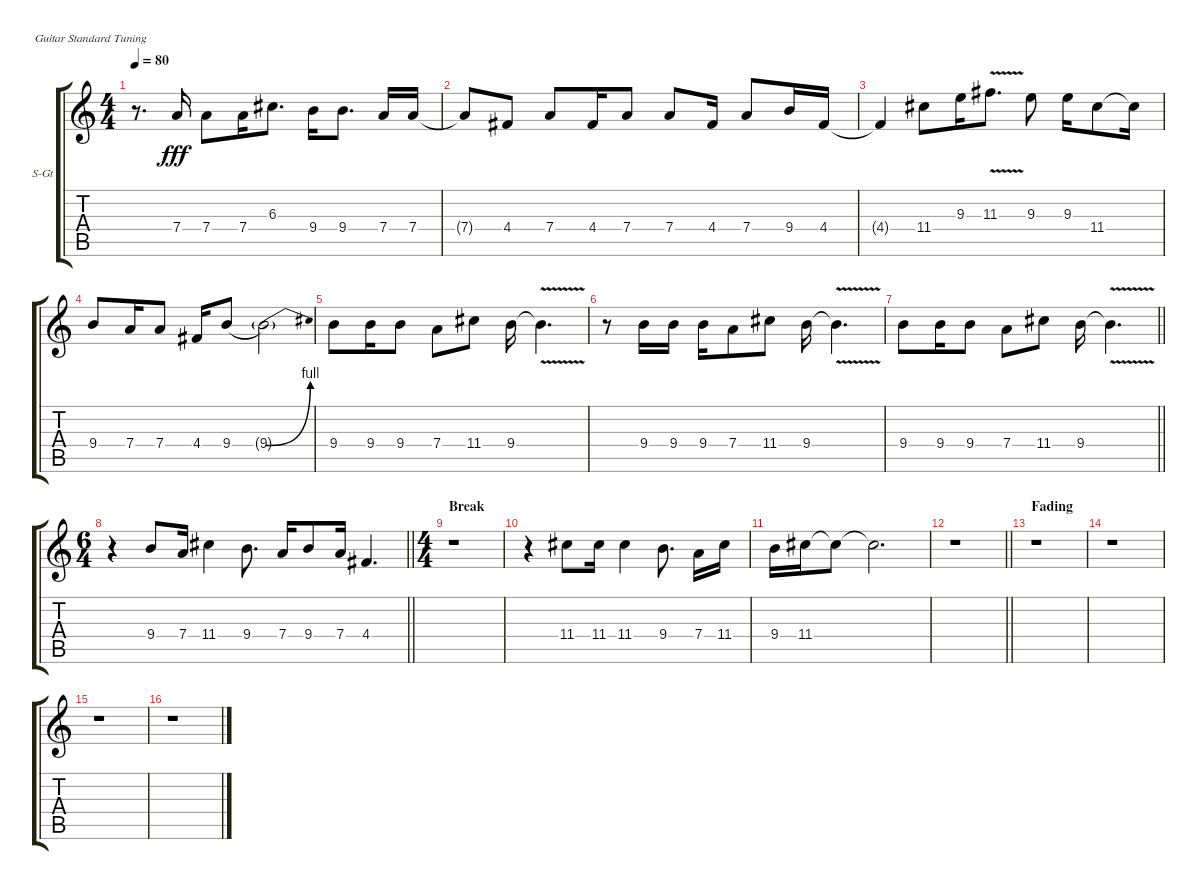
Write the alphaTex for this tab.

\bracketExtendMode groupsimilarinstruments
\firstSystemTrackNameOrientation horizontal
\otherSystemsTrackNameOrientation horizontal
\track ("Vocal" "S-Gt") {instrument orchestralharp}
\staff {score tabs}
\tuning (E4 B3 G3 D3 A2 E2)
\displaytranspose 12
\ts (4 4)
\tempo 80
\clef g2
\ks c
r.8{d dy fff} 7.4.16 7.4.8 7.4.16 6.3.8{d} 9.4.16 9.4.8{d} 7.4.16 7.4.16 |
7.4{t}.8 4.4.8 7.4.8 4.4.16 7.4.8 7.4.8 4.4.16 7.4.8 9.4.16 4.4.16 |
4.4{t}.4 11.4.8 9.3.16 11.3{v}.8{d} 9.3.8 9.3.16 11.4.8 11.4{t}.16 |
9.4.8 7.4.16 7.4.8 4.4.16 9.4{be (hold 0 0 60 0)}.8 9.4{be (bend 0 0 60 4) t}.2 |
9.4.8 9.4.16 9.4.8 7.4.8 11.4.8 9.4.16 9.4{v t}.4{d} |
r.8 9.4.16 9.4.16 9.4.16 7.4.8 11.4.8 9.4.16 9.4{v t}.4{d} |
\barLineRight lightlight
9.4.8 9.4.16 9.4.8 7.4.8 11.4.8 9.4.16 9.4{v t}.4{d} |
\ts (6 4)
\beaming (8 6 6)
\barLineRight lightlight
r.4 9.4.8 7.4.16 11.4.4 9.4.8{d} 7.4.16 9.4.8 7.4.16 4.4.4{d} |
\ts (4 4)
\beaming (8 2 2 2 2)
\section ("" "Break")
r.1 |
r.4 11.4.8 11.4.16 11.4.4 9.4.8{d} 7.4.16 11.4.16 |
9.4.16 11.4.16 11.4{t}.8 11.4{t}.2{d} |
\barLineRight lightlight
r.1 |
\section ("" "Fading")
r.1 |
r.1 |
r.1 |
r.1
